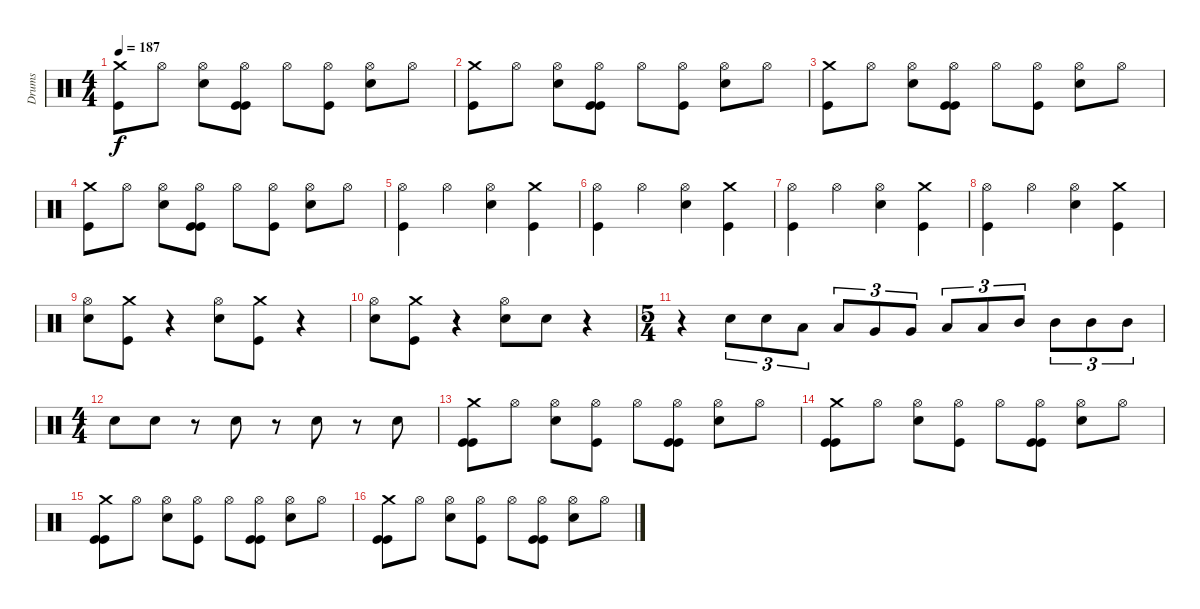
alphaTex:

\track ("Drums" "Drums") {instrument percussion}
\staff {score}
\articulation defaults
\ts (4 4)
\tempo 187
\clef neutral
\ks c
("Kick (hit)" "Crash medium (hit)").8{dy f} "Hi-Hat (open)".8 ("Hi-Hat (open)" "Electric Snare (hit)").8 ("Hi-Hat (open)" "Kick (hit)" "Kick (hit)").8 "Hi-Hat (open)".8 ("Hi-Hat (open)" "Kick (hit)").8 ("Hi-Hat (open)" "Electric Snare (hit)").8 "Hi-Hat (open)".8 |
("Kick (hit)" "Crash medium (hit)").8 "Hi-Hat (open)".8 ("Hi-Hat (open)" "Electric Snare (hit)").8 ("Hi-Hat (open)" "Kick (hit)" "Kick (hit)").8 "Hi-Hat (open)".8 ("Hi-Hat (open)" "Kick (hit)").8 ("Hi-Hat (open)" "Electric Snare (hit)").8 "Hi-Hat (open)".8 |
("Kick (hit)" "Crash medium (hit)").8 "Hi-Hat (open)".8 ("Hi-Hat (open)" "Electric Snare (hit)").8 ("Hi-Hat (open)" "Kick (hit)" "Kick (hit)").8 "Hi-Hat (open)".8 ("Hi-Hat (open)" "Kick (hit)").8 ("Hi-Hat (open)" "Electric Snare (hit)").8 "Hi-Hat (open)".8 |
("Kick (hit)" "Crash medium (hit)").8 "Hi-Hat (open)".8 ("Hi-Hat (open)" "Electric Snare (hit)").8 ("Hi-Hat (open)" "Kick (hit)" "Kick (hit)").8 "Hi-Hat (open)".8 ("Hi-Hat (open)" "Kick (hit)").8 ("Hi-Hat (open)" "Electric Snare (hit)").8 "Hi-Hat (open)".8 |
("Hi-Hat (open)" "Kick (hit)").4 "Hi-Hat (open)".4 ("Hi-Hat (open)" "Electric Snare (hit)").4 ("Crash medium (hit)" "Kick (hit)").4 |
("Hi-Hat (open)" "Kick (hit)").4 "Hi-Hat (open)".4 ("Hi-Hat (open)" "Electric Snare (hit)").4 ("Crash medium (hit)" "Kick (hit)").4 |
("Hi-Hat (open)" "Kick (hit)").4 "Hi-Hat (open)".4 ("Hi-Hat (open)" "Electric Snare (hit)").4 ("Crash medium (hit)" "Kick (hit)").4 |
("Hi-Hat (open)" "Kick (hit)").4 "Hi-Hat (open)".4 ("Hi-Hat (open)" "Electric Snare (hit)").4 ("Crash medium (hit)" "Kick (hit)").4 |
("Hi-Hat (open)" "Electric Snare (hit)").8 ("Kick (hit)" "Crash medium (hit)").8 r.4 ("Hi-Hat (open)" "Electric Snare (hit)").8 ("Kick (hit)" "Crash medium (hit)").8 r.4 |
("Hi-Hat (open)" "Electric Snare (hit)").8 ("Kick (hit)" "Crash medium (hit)").8 r.4 ("Hi-Hat (open)" "Electric Snare (hit)").8 "Electric Snare (hit)".8 r.4 |
\ts (5 4)
r.4 "Electric Snare (hit)".8{tu (3 2)} "Electric Snare (hit)".8{tu (3 2)} "Low Tom (hit)".8{tu (3 2)} "Low Tom (hit)".8{tu (3 2)} "Very Low Tom (hit)".8{tu (3 2)} "Very Low Tom (hit)".8{tu (3 2)} "Low Floor Tom (hit)".8{tu (3 2)} "Low Floor Tom (hit)".8{tu (3 2)} "Mid Tom (hit)".8{tu (3 2)} "Mid Tom (hit)".8{tu (3 2)} "Mid Tom (hit)".8{tu (3 2)} "Mid Tom (hit)".8{tu (3 2)} |
\ts (4 4)
"Electric Snare (hit)".8 "Electric Snare (hit)".8 r.8 "Electric Snare (hit)".8 r.8 "Electric Snare (hit)".8 r.8 "Electric Snare (hit)".8 |
("Kick (hit)" "Kick (hit)" "Crash medium (hit)").8 "Hi-Hat (open)".8 ("Hi-Hat (open)" "Electric Snare (hit)").8 ("Hi-Hat (open)" "Kick (hit)").8 "Hi-Hat (open)".8 ("Hi-Hat (open)" "Kick (hit)" "Kick (hit)").8 ("Hi-Hat (open)" "Electric Snare (hit)").8 "Hi-Hat (open)".8 |
("Kick (hit)" "Kick (hit)" "Crash medium (hit)").8 "Hi-Hat (open)".8 ("Hi-Hat (open)" "Electric Snare (hit)").8 ("Hi-Hat (open)" "Kick (hit)").8 "Hi-Hat (open)".8 ("Hi-Hat (open)" "Kick (hit)" "Kick (hit)").8 ("Hi-Hat (open)" "Electric Snare (hit)").8 "Hi-Hat (open)".8 |
("Kick (hit)" "Kick (hit)" "Crash medium (hit)").8 "Hi-Hat (open)".8 ("Hi-Hat (open)" "Electric Snare (hit)").8 ("Hi-Hat (open)" "Kick (hit)").8 "Hi-Hat (open)".8 ("Hi-Hat (open)" "Kick (hit)" "Kick (hit)").8 ("Hi-Hat (open)" "Electric Snare (hit)").8 "Hi-Hat (open)".8 |
("Kick (hit)" "Kick (hit)" "Crash medium (hit)").8 "Hi-Hat (open)".8 ("Hi-Hat (open)" "Electric Snare (hit)").8 ("Hi-Hat (open)" "Kick (hit)").8 "Hi-Hat (open)".8 ("Hi-Hat (open)" "Kick (hit)" "Kick (hit)").8 ("Hi-Hat (open)" "Electric Snare (hit)").8 "Hi-Hat (open)".8
